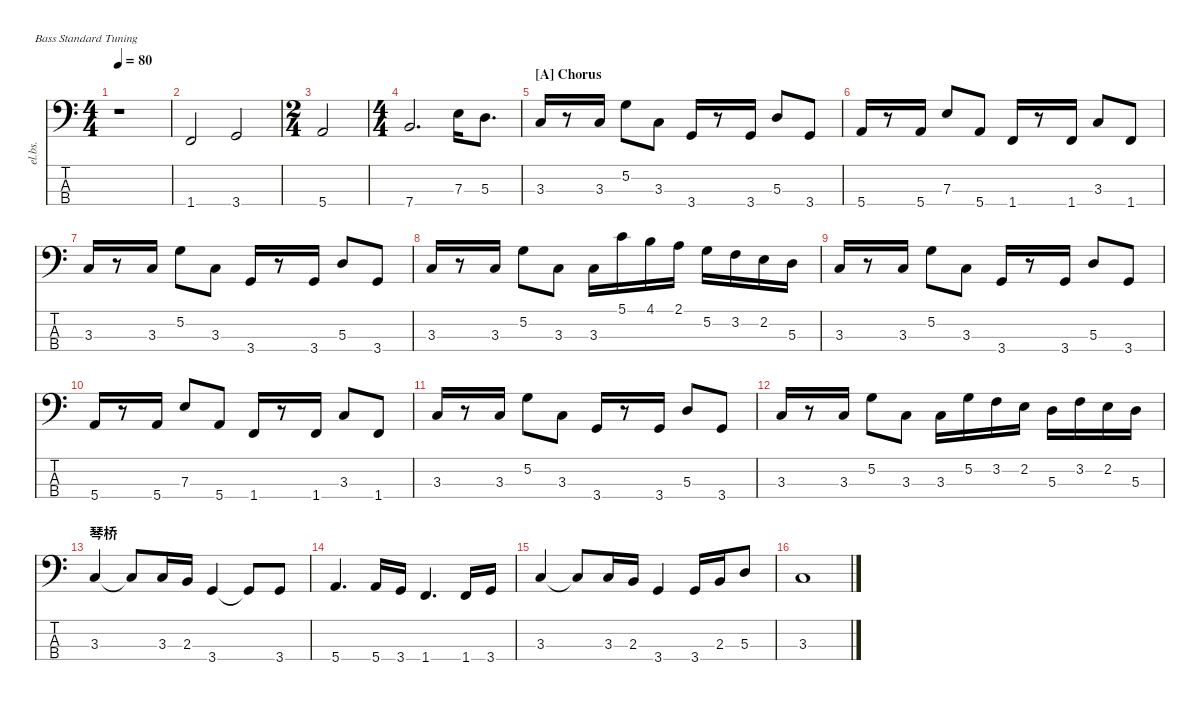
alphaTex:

\defaultSystemsLayout 4
\hideDynamics
\bracketExtendMode nobrackets
\otherSystemsTrackNameOrientation horizontal
\track ("Electric Bass" "el.bs.") {instrument electricbassfinger}
\staff {score tabs}
\tuning (G2 D2 A1 E1)
\ts (4 4)
\tempo 80
\clef f4
\ks c
r.1{dy mf beam Down} |
1.4.2{beam Up} 3.4.2{beam Up} |
\ts (2 4)
\beaming (8 2 2)
5.4.2{beam Up} |
\ts (4 4)
\beaming (8 2 2 2 2)
7.4.2{d beam Up} 7.3.16{beam Down} 5.3.8{d beam Down} |
\section ("A" "Chorus")
3.3.16{beam Up} r.8{beam Up} 3.3.16{beam Up} 5.2.8{beam Down} 3.3.8{beam Down} 3.4.16{beam Up} r.8{beam Up} 3.4.16{beam Up} 5.3.8{beam Up} 3.4.8{beam Up} |
5.4.16{beam Up} r.8{beam Up} 5.4.16{beam Up} 7.3.8{beam Up} 5.4.8{beam Up} 1.4.16{beam Up} r.8{beam Up} 1.4.16{beam Up} 3.3.8{beam Up} 1.4.8{beam Up} |
3.3.16{beam Up} r.8{beam Up} 3.3.16{beam Up} 5.2.8{beam Down} 3.3.8{beam Down} 3.4.16{beam Up} r.8{beam Up} 3.4.16{beam Up} 5.3.8{beam Up} 3.4.8{beam Up} |
3.3.16{beam Up} r.8{beam Up} 3.3.16{beam Up} 5.2.8{beam Down} 3.3.8{beam Down} 3.3.16{beam Down} 5.1.16{beam Down} 4.1.16{beam Down} 2.1.16{beam Down} 5.2.16{beam Down} 3.2.16{beam Down} 2.2.16{beam Down} 5.3.16{beam Down} |
3.3.16{beam Up} r.8{beam Up} 3.3.16{beam Up} 5.2.8{beam Down} 3.3.8{beam Down} 3.4.16{beam Up} r.8{beam Up} 3.4.16{beam Up} 5.3.8{beam Up} 3.4.8{beam Up} |
5.4.16{beam Up} r.8{beam Up} 5.4.16{beam Up} 7.3.8{beam Up} 5.4.8{beam Up} 1.4.16{beam Up} r.8{beam Up} 1.4.16{beam Up} 3.3.8{beam Up} 1.4.8{beam Up} |
3.3.16{beam Up} r.8{beam Up} 3.3.16{beam Up} 5.2.8{beam Down} 3.3.8{beam Down} 3.4.16{beam Up} r.8{beam Up} 3.4.16{beam Up} 5.3.8{beam Up} 3.4.8{beam Up} |
3.3.16{beam Up} r.8{beam Up} 3.3.16{beam Up} 5.2.8{beam Down} 3.3.8{beam Down} 3.3.16{beam Down} 5.2.16{beam Down} 3.2.16{beam Down} 2.2.16{beam Down} 5.3.16{beam Down} 3.2.16{beam Down} 2.2.16{beam Down} 5.3.16{beam Down} |
\section ("" "琴桥")
3.3.4{beam Up} 3.3{t}.8{beam Up} 3.3.16{beam Up} 2.3.16{beam Up} 3.4.4{beam Up} 3.4{t}.8{beam Up} 3.4.8{beam Up} |
5.4.4{d beam Up} 5.4.16{beam Up} 3.4.16{beam Up} 1.4.4{d beam Up} 1.4.16{beam Up} 3.4.16{beam Up} |
3.3.4{beam Up} 3.3{t}.8{beam Up} 3.3.16{beam Up} 2.3.16{beam Up} 3.4.4{beam Up} 3.4.16{beam Up} 2.3.16{beam Up} 5.3.8{beam Up} |
3.3.1{beam Up}
